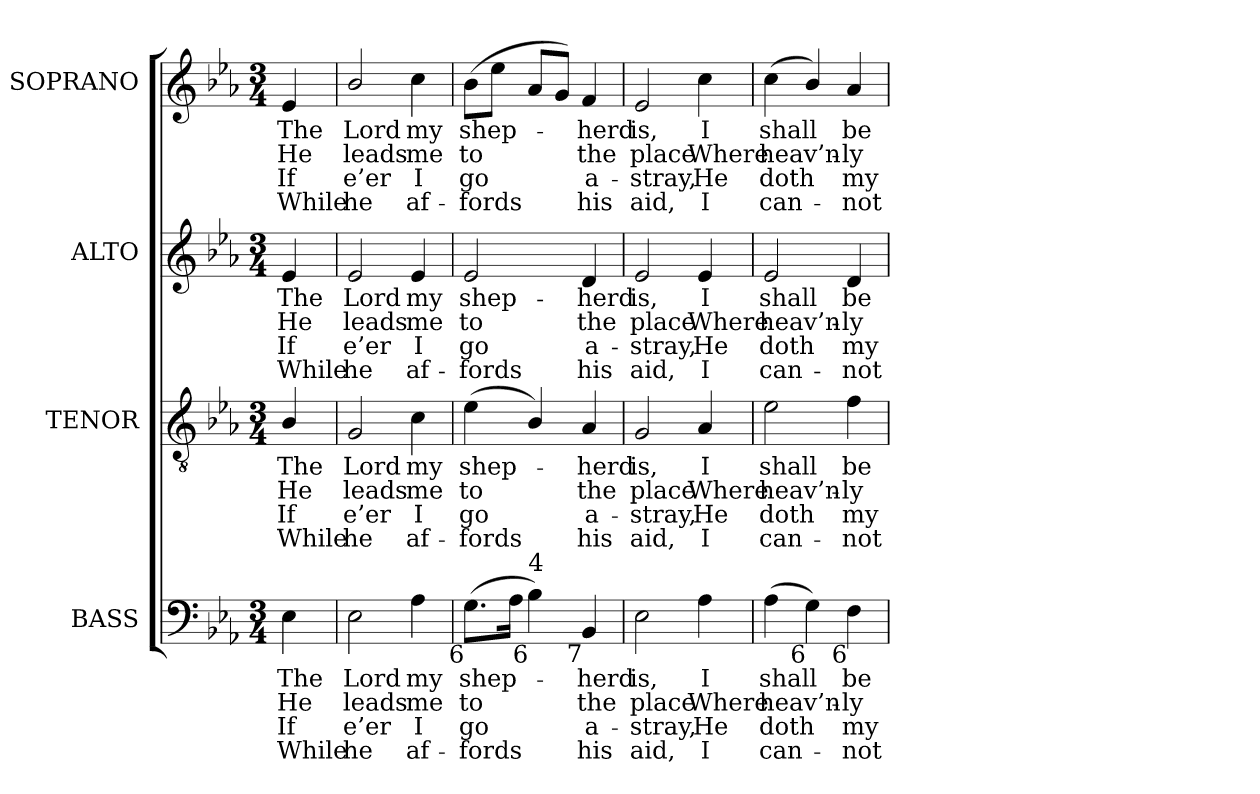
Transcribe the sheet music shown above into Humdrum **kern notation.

**kern	**text	**text	**text	**text	**kern	**text	**text	**text	**text	**kern	**text	**text	**text	**text	**kern	**text	**text	**text	**text
*part4	*part4	*part4	*part4	*part4	*part3	*part3	*part3	*part3	*part3	*part2	*part2	*part2	*part2	*part2	*part1	*part1	*part1	*part1	*part1
*staff4	*staff4	*staff4	*staff4	*staff4	*staff3	*staff3	*staff3	*staff3	*staff3	*staff2	*staff2	*staff2	*staff2	*staff2	*staff1	*staff1	*staff1	*staff1	*staff1
*I"BASS	*	*	*	*	*I"TENOR	*	*	*	*	*I"ALTO	*	*	*	*	*I"SOPRANO	*	*	*	*
*I'B.	*	*	*	*	*I'T.	*	*	*	*	*I'A.	*	*	*	*	*I'S.	*	*	*	*
!!LO:PB:g=z
*clefF4	*	*	*	*	*clefGv2	*	*	*	*	*clefG2	*	*	*	*	*clefG2	*	*	*	*
*	*	*	*	*	*ITrd7c12	*	*	*	*	*	*	*	*	*	*	*	*	*	*
*k[b-e-a-]	*	*	*	*	*k[b-e-a-]	*	*	*	*	*k[b-e-a-]	*	*	*	*	*k[b-e-a-]	*	*	*	*
*E-:	*	*	*	*	*E-:	*	*	*	*	*E-:	*	*	*	*	*E-:	*	*	*	*
*M3/4	*	*	*	*	*M3/4	*	*	*	*	*M3/4	*	*	*	*	*M3/4	*	*	*	*
=	=	=	=	=	=	=	=	=	=	=	=	=	=	=	=	=	=	=	=
!	!LO:LY:b:color=#000000	!LO:LY:b:color=#000000	!LO:LY:b:color=#000000	!LO:LY:b:color=#000000	!	!	!	!	!	!	!	!	!	!	!	!	!	!	!
!	!	!	!	!	!	!LO:LY:b:color=#000000	!LO:LY:b:color=#000000	!LO:LY:b:color=#000000	!LO:LY:b:color=#000000	!	!	!	!	!	!	!	!	!	!
!	!	!	!	!	!	!	!	!	!	!	!LO:LY:b:color=#000000	!LO:LY:b:color=#000000	!LO:LY:b:color=#000000	!LO:LY:b:color=#000000	!	!	!	!	!
!	!	!	!	!	!	!	!	!	!	!	!	!	!	!	!	!LO:LY:b:color=#000000	!LO:LY:b:color=#000000	!LO:LY:b:color=#000000	!LO:LY:b:color=#000000
4E-i\	The	He	If	While	4BB-i/	The	He	If	While	4e-i/	The	He	If	While	4e-i/	The	He	If	While
=1	=1	=1	=1	=1	=1	=1	=1	=1	=1	=1	=1	=1	=1	=1	=1	=1	=1	=1	=1
!	!LO:LY:b:color=#000000	!LO:LY:b:color=#000000	!LO:LY:b:color=#000000	!LO:LY:b:color=#000000	!	!	!	!	!	!	!	!	!	!	!	!	!	!	!
!	!	!	!	!	!	!LO:LY:b:color=#000000	!LO:LY:b:color=#000000	!LO:LY:b:color=#000000	!LO:LY:b:color=#000000	!	!	!	!	!	!	!	!	!	!
!	!	!	!	!	!	!	!	!	!	!	!LO:LY:b:color=#000000	!LO:LY:b:color=#000000	!LO:LY:b:color=#000000	!LO:LY:b:color=#000000	!	!	!	!	!
!	!	!	!	!	!	!	!	!	!	!	!	!	!	!	!	!LO:LY:b:color=#000000	!LO:LY:b:color=#000000	!LO:LY:b:color=#000000	!LO:LY:b:color=#000000
2E-i\	Lord	leads	e’er	he	2GGi/	Lord	leads	e’er	he	2e-i/	Lord	leads	e’er	he	2b-i/	Lord	leads	e’er	he
!	!LO:LY:b:color=#000000	!LO:LY:b:color=#000000	!LO:LY:b:color=#000000	!LO:LY:b:color=#000000	!	!	!	!	!	!	!	!	!	!	!	!	!	!	!
!	!	!	!	!	!	!LO:LY:b:color=#000000	!LO:LY:b:color=#000000	!LO:LY:b:color=#000000	!LO:LY:b:color=#000000	!	!	!	!	!	!	!	!	!	!
!	!	!	!	!	!	!	!	!	!	!	!LO:LY:b:color=#000000	!LO:LY:b:color=#000000	!LO:LY:b:color=#000000	!LO:LY:b:color=#000000	!	!	!	!	!
!	!	!	!	!	!	!	!	!	!	!	!	!	!	!	!	!LO:LY:b:color=#000000	!LO:LY:b:color=#000000	!LO:LY:b:color=#000000	!LO:LY:b:color=#000000
4A-i\	my	me	I	af-	4Ci\	my	me	I	af-	4e-i/	my	me	I	af-	4cci\	my	me	I	af-
=2	=2	=2	=2	=2	=2	=2	=2	=2	=2	=2	=2	=2	=2	=2	=2	=2	=2	=2	=2
!	!LO:LY:b:color=#000000	!LO:LY:b:color=#000000	!LO:LY:b:color=#000000	!LO:LY:b:color=#000000	!	!	!	!	!	!	!	!	!	!	!	!	!	!	!
!	!	!	!	!	!	!LO:LY:b:color=#000000	!LO:LY:b:color=#000000	!LO:LY:b:color=#000000	!LO:LY:b:color=#000000	!	!	!	!	!	!	!	!	!	!
!	!	!	!	!	!	!	!	!	!	!	!LO:LY:b:color=#000000	!LO:LY:b:color=#000000	!LO:LY:b:color=#000000	!LO:LY:b:color=#000000	!	!	!	!	!
!LO:TX:b:rj:t=6	!	!	!	!	!	!	!	!	!	!	!	!	!	!	!	!	!	!	!
!	!	!	!	!	!	!	!	!	!	!	!	!	!	!	!	!LO:LY:b:color=#000000	!LO:LY:b:color=#000000	!LO:LY:b:color=#000000	!LO:LY:b:color=#000000
(8.Gi\L	shep-	to	-go	fords	(4E-i\	shep-	to	-go	fords	2e-i/	shep-	to	-go	fords	(8b-i\L	shep-	to	-go	fords
.	.	.	.	.	.	.	.	.	.	.	.	.	.	.	8ee-i\J	.	.	.	.
16A-i\Jk	.	.	.	.	.	.	.	.	.	.	.	.	.	.	.	.	.	.	.
!LO:TX:b:rj:t=6	!	!	!	!	!	!	!	!	!	!	!	!	!	!	!	!	!	!	!
!LO:TX:t=4	!	!	!	!	!	!	!	!	!	!	!	!	!	!	!	!	!	!	!
4B-i\)	.	.	.	.	4BB-i/)	.	.	.	.	.	.	.	.	.	8a-i/L	.	.	.	.
.	.	.	.	.	.	.	.	.	.	.	.	.	.	.	8gi/J)	.	.	.	.
!	!LO:LY:b:color=#000000	!LO:LY:b:color=#000000	!LO:LY:b:color=#000000	!LO:LY:b:color=#000000	!	!	!	!	!	!	!	!	!	!	!	!	!	!	!
!	!	!	!	!	!	!LO:LY:b:color=#000000	!LO:LY:b:color=#000000	!LO:LY:b:color=#000000	!LO:LY:b:color=#000000	!	!	!	!	!	!	!	!	!	!
!	!	!	!	!	!	!	!	!	!	!	!LO:LY:b:color=#000000	!LO:LY:b:color=#000000	!LO:LY:b:color=#000000	!LO:LY:b:color=#000000	!	!	!	!	!
!LO:TX:b:rj:t=7	!	!	!	!	!	!	!	!	!	!	!	!	!	!	!	!	!	!	!
!	!	!	!	!	!	!	!	!	!	!	!	!	!	!	!	!LO:LY:b:color=#000000	!LO:LY:b:color=#000000	!LO:LY:b:color=#000000	!LO:LY:b:color=#000000
4BB-i/	-herd	the	a-	-his	4AA-i/	-herd	the	a-	-his	4di/	-herd	the	a-	-his	4fi/	-herd	the	a-	-his
=3	=3	=3	=3	=3	=3	=3	=3	=3	=3	=3	=3	=3	=3	=3	=3	=3	=3	=3	=3
!	!LO:LY:b:color=#000000	!LO:LY:b:color=#000000	!LO:LY:b:color=#000000	!LO:LY:b:color=#000000	!	!	!	!	!	!	!	!	!	!	!	!	!	!	!
!	!	!	!	!	!	!LO:LY:b:color=#000000	!LO:LY:b:color=#000000	!LO:LY:b:color=#000000	!LO:LY:b:color=#000000	!	!	!	!	!	!	!	!	!	!
!	!	!	!	!	!	!	!	!	!	!	!LO:LY:b:color=#000000	!LO:LY:b:color=#000000	!LO:LY:b:color=#000000	!LO:LY:b:color=#000000	!	!	!	!	!
!	!	!	!	!	!	!	!	!	!	!	!	!	!	!	!	!LO:LY:b:color=#000000	!LO:LY:b:color=#000000	!LO:LY:b:color=#000000	!LO:LY:b:color=#000000
2E-i\	is,	place	stray,	aid,	2GGi/	is,	place	stray,	aid,	2e-i/	is,	place	stray,	aid,	2e-i/	is,	place	stray,	aid,
!	!LO:LY:b:color=#000000	!LO:LY:b:color=#000000	!LO:LY:b:color=#000000	!LO:LY:b:color=#000000	!	!	!	!	!	!	!	!	!	!	!	!	!	!	!
!	!	!	!	!	!	!LO:LY:b:color=#000000	!LO:LY:b:color=#000000	!LO:LY:b:color=#000000	!LO:LY:b:color=#000000	!	!	!	!	!	!	!	!	!	!
!	!	!	!	!	!	!	!	!	!	!	!LO:LY:b:color=#000000	!LO:LY:b:color=#000000	!LO:LY:b:color=#000000	!LO:LY:b:color=#000000	!	!	!	!	!
!	!	!	!	!	!	!	!	!	!	!	!	!	!	!	!	!LO:LY:b:color=#000000	!LO:LY:b:color=#000000	!LO:LY:b:color=#000000	!LO:LY:b:color=#000000
4A-i\	I	Where	He	I	4AA-i/	I	Where	He	I	4e-i/	I	Where	He	I	4cci\	I	Where	He	I
=4	=4	=4	=4	=4	=4	=4	=4	=4	=4	=4	=4	=4	=4	=4	=4	=4	=4	=4	=4
!	!LO:LY:b:color=#000000	!LO:LY:b:color=#000000	!LO:LY:b:color=#000000	!LO:LY:b:color=#000000	!	!	!	!	!	!	!	!	!	!	!	!	!	!	!
!	!	!	!	!	!	!LO:LY:b:color=#000000	!LO:LY:b:color=#000000	!LO:LY:b:color=#000000	!LO:LY:b:color=#000000	!	!	!	!	!	!	!	!	!	!
!	!	!	!	!	!	!	!	!	!	!	!LO:LY:b:color=#000000	!LO:LY:b:color=#000000	!LO:LY:b:color=#000000	!LO:LY:b:color=#000000	!	!	!	!	!
!	!	!	!	!	!	!	!	!	!	!	!	!	!	!	!	!LO:LY:b:color=#000000	!LO:LY:b:color=#000000	!LO:LY:b:color=#000000	!LO:LY:b:color=#000000
(4A-i\	shall	heav’n-	doth	can-	2E-i\	shall	heav’n-	doth	can-	2e-i/	shall	heav’n-	doth	can-	(4cci\	shall	heav’n-	doth	can-
!LO:TX:b:rj:t=6	!	!	!	!	!	!	!	!	!	!	!	!	!	!	!	!	!	!	!
4Gi\)	.	.	.	.	.	.	.	.	.	.	.	.	.	.	4b-i/)	.	.	.	.
!	!LO:LY:b:color=#000000	!LO:LY:b:color=#000000	!LO:LY:b:color=#000000	!LO:LY:b:color=#000000	!	!	!	!	!	!	!	!	!	!	!	!	!	!	!
!	!	!	!	!	!	!LO:LY:b:color=#000000	!LO:LY:b:color=#000000	!LO:LY:b:color=#000000	!LO:LY:b:color=#000000	!	!	!	!	!	!	!	!	!	!
!	!	!	!	!	!	!	!	!	!	!	!LO:LY:b:color=#000000	!LO:LY:b:color=#000000	!LO:LY:b:color=#000000	!LO:LY:b:color=#000000	!	!	!	!	!
!LO:TX:b:rj:t=6	!	!	!	!	!	!	!	!	!	!	!	!	!	!	!	!	!	!	!
!	!	!	!	!	!	!	!	!	!	!	!	!	!	!	!	!LO:LY:b:color=#000000	!LO:LY:b:color=#000000	!LO:LY:b:color=#000000	!LO:LY:b:color=#000000
4Fi\	be	-ly	-my	not	4Fi\	be	-ly	-my	not	4di/	be	-ly	-my	not	4a-i/	be	-ly	-my	not
=	=	=	=	=	=	=	=	=	=	=	=	=	=	=	=	=	=	=	=
*-	*-	*-	*-	*-	*-	*-	*-	*-	*-	*-	*-	*-	*-	*-	*-	*-	*-	*-	*-
